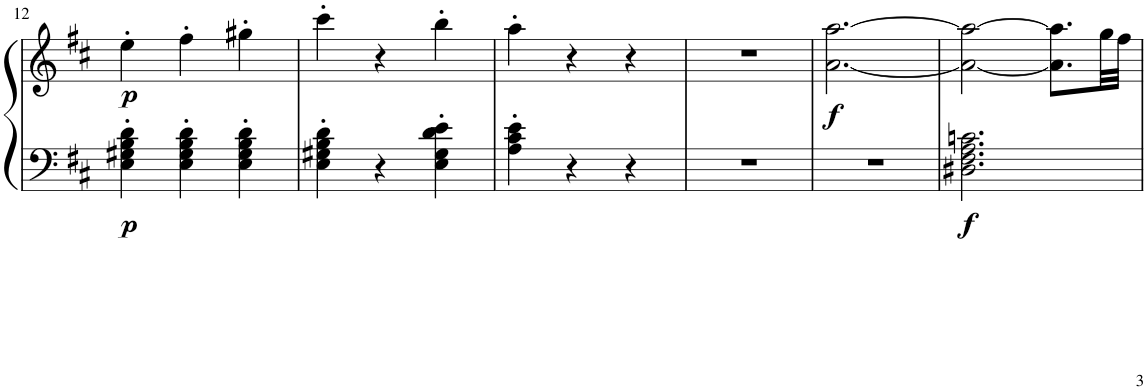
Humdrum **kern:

**kern	**dynam	**kern	**dynam
*part2	*part2	*part1	*part1
*staff2	*staff2	*staff1	*staff1
*I"Piano, La Diva	*	*I"Piano, Entracte 2	*
!!LO:PB:g=z
*clefF4	*	*clefG2	*
*k[f#c#]	*	*k[f#c#]	*
*M3/4	*	*M3/4	*
=12	=12	=12	=12
!	!LO:DY:b	!	!LO:DY:b
4E\' 4G#X\' 4B\' 4d\'	p	4ee'\	p
4E\' 4G#\' 4B\' 4d\'	.	4ff#'\	.
4E\' 4G#\' 4B\' 4d\'	.	4gg#X'\	.
=13	=13	=13	=13
4E\' 4G#X\' 4B\' 4d\'	.	4ccc#'\	.
4r	.	4r	.
4E\' 4G#\' 4d\' 4e\'	.	4bb'\	.
=14	=14	=14	=14
4A\' 4c#\' 4e\'	.	4aa'\	.
4r	.	4r	.
4r	.	4r	.
=15	=15	=15	=15
2.r	.	2.r	.
=16	=16	=16	=16
!	!	!	!LO:DY:b
2.r	.	[2.a\ [2.aa\	f
=17	=17	=17	=17
!	!LO:DY:b	!	!
2.D#X\ 2.F#\ 2.A\ 2.cn\	f	2a\_ 2aa\_	.
.	.	8.a\] 8.aa\]L	.
.	.	32gg\LL	.
.	.	32ff#\JJJ	.
=	=	=	=
*-	*-	*-	*-
